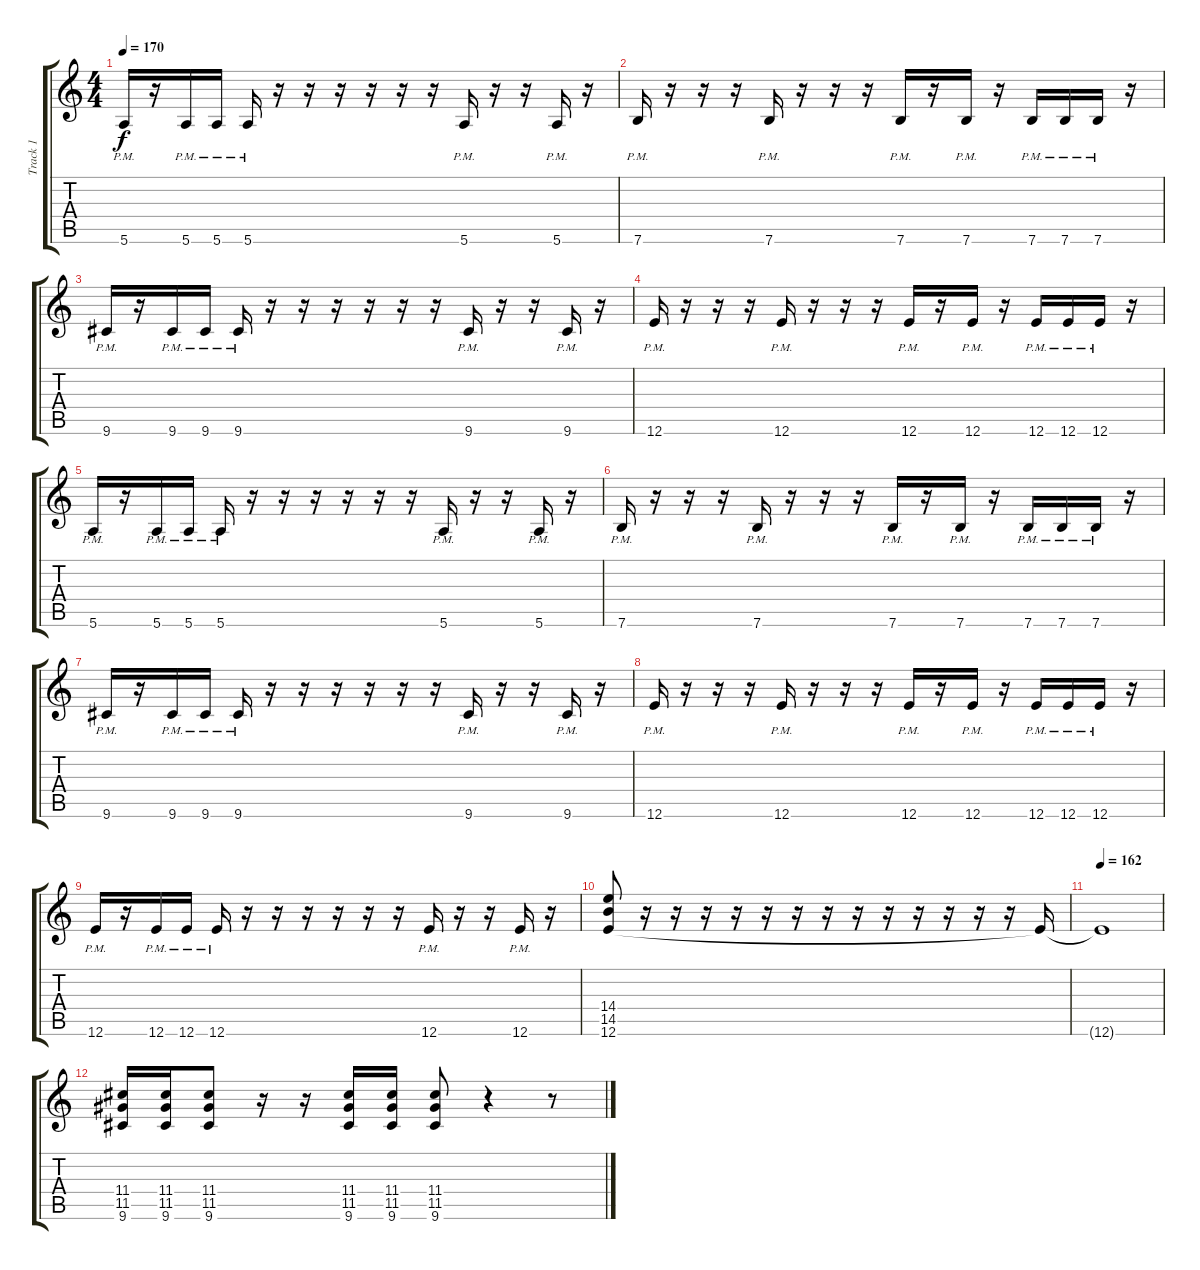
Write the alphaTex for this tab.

\track ("Track 1" "Track 1") {instrument distortionguitar}
\staff {score tabs}
\tuning (E4 B3 G3 D3 A2 E2) {hide}
\ts (4 4)
\tempo 170
\clef g2
\ks c
5.6{pm}.16{dy f} r.16 5.6{pm}.16 5.6{pm}.16 5.6{pm}.16 r.16 r.16 r.16 r.16 r.16 r.16 5.6{pm}.16 r.16 r.16 5.6{pm}.16 r.16 |
7.6{pm}.16 r.16 r.16 r.16 7.6{pm}.16 r.16 r.16 r.16 7.6{pm}.16 r.16 7.6{pm}.16 r.16 7.6{pm}.16 7.6{pm}.16 7.6{pm}.16 r.16 |
9.6{pm}.16 r.16 9.6{pm}.16 9.6{pm}.16 9.6{pm}.16 r.16 r.16 r.16 r.16 r.16 r.16 9.6{pm}.16 r.16 r.16 9.6{pm}.16 r.16 |
12.6{pm}.16 r.16 r.16 r.16 12.6{pm}.16 r.16 r.16 r.16 12.6{pm}.16 r.16 12.6{pm}.16 r.16 12.6{pm}.16 12.6{pm}.16 12.6{pm}.16 r.16 |
5.6{pm}.16 r.16 5.6{pm}.16 5.6{pm}.16 5.6{pm}.16 r.16 r.16 r.16 r.16 r.16 r.16 5.6{pm}.16 r.16 r.16 5.6{pm}.16 r.16 |
7.6{pm}.16 r.16 r.16 r.16 7.6{pm}.16 r.16 r.16 r.16 7.6{pm}.16 r.16 7.6{pm}.16 r.16 7.6{pm}.16 7.6{pm}.16 7.6{pm}.16 r.16 |
9.6{pm}.16 r.16 9.6{pm}.16 9.6{pm}.16 9.6{pm}.16 r.16 r.16 r.16 r.16 r.16 r.16 9.6{pm}.16 r.16 r.16 9.6{pm}.16 r.16 |
12.6{pm}.16 r.16 r.16 r.16 12.6{pm}.16 r.16 r.16 r.16 12.6{pm}.16 r.16 12.6{pm}.16 r.16 12.6{pm}.16 12.6{pm}.16 12.6{pm}.16 r.16 |
12.6{pm}.16 r.16 12.6{pm}.16 12.6{pm}.16 12.6{pm}.16 r.16 r.16 r.16 r.16 r.16 r.16 12.6{pm}.16 r.16 r.16 12.6{pm}.16 r.16 |
(14.4 14.5 12.6).8 r.16 r.16 r.16 r.16 r.16 r.16 r.16 r.16 r.16 r.16 r.16 r.16 r.16 12.6{t}.16 |
\tempo 162
12.6{t}.1 |
(11.4 11.5 9.6).16 (11.4 11.5 9.6).16 (11.4 11.5 9.6).8 r.16 r.16 (11.4 11.5 9.6).16 (11.4 11.5 9.6).16 (11.4 11.5 9.6).8 r.4 r.8
